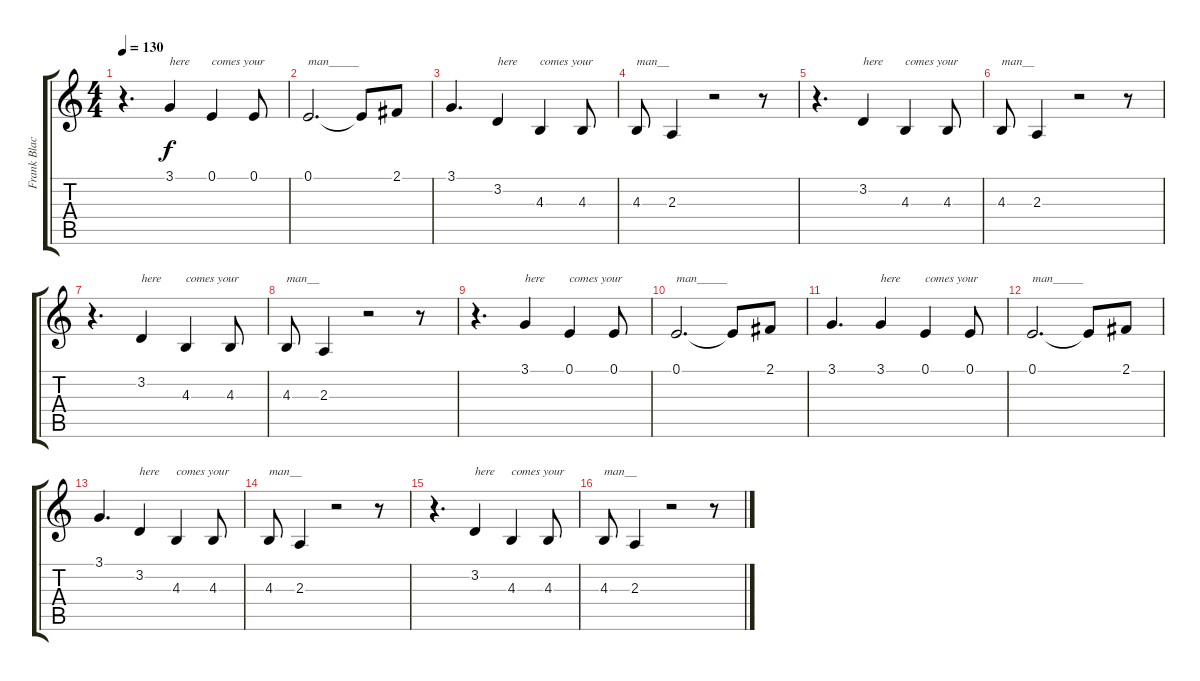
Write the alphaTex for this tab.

\track ("Frank Black/Kim Deal - Vocals" "Frank Blac") {instrument oboe}
\staff {score tabs}
\tuning (E4 B3 G3 D3 A2 E2) {hide}
\ts (4 4)
\tempo 130
\clef g2
\ks c
r.4{d dy f} 3.1.4{txt "here"} 0.1.4{txt "comes your"} 0.1.8 |
0.1.2{d txt "man_____"} 0.1{t}.8 2.1.8 |
3.1.4{d} 3.2.4{txt "here"} 4.3.4{txt "comes your"} 4.3.8 |
4.3.8{txt "man__"} 2.3.4 r.2 r.8 |
r.4{d} 3.2.4{txt "here"} 4.3.4{txt "comes your"} 4.3.8 |
4.3.8{txt "man__"} 2.3.4 r.2 r.8 |
r.4{d} 3.2.4{txt "here"} 4.3.4{txt "comes your"} 4.3.8 |
4.3.8{txt "man__"} 2.3.4 r.2 r.8 |
r.4{d} 3.1.4{txt "here"} 0.1.4{txt "comes your"} 0.1.8 |
0.1.2{d txt "man_____"} 0.1{t}.8 2.1.8 |
3.1.4{d} 3.1.4{txt "here"} 0.1.4{txt "comes your"} 0.1.8 |
0.1.2{d txt "man_____"} 0.1{t}.8 2.1.8 |
3.1.4{d} 3.2.4{txt "here"} 4.3.4{txt "comes your"} 4.3.8 |
4.3.8{txt "man__"} 2.3.4 r.2 r.8 |
r.4{d} 3.2.4{txt "here"} 4.3.4{txt "comes your"} 4.3.8 |
4.3.8{txt "man__"} 2.3.4 r.2 r.8
